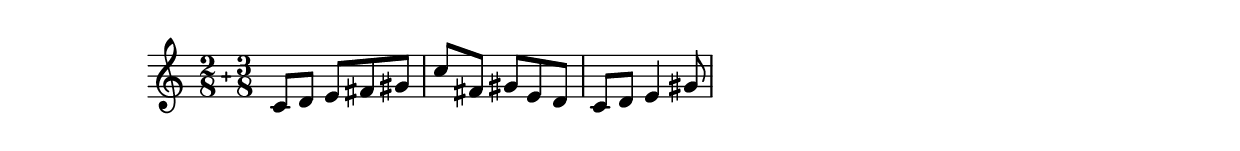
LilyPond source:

%% DO NOT EDIT this file manually; it is automatically
%% generated from LSR http://lsr.dsi.unimi.it
%% Make any changes in LSR itself, or in Documentation/snippets/new/ ,
%% and then run scripts/auxiliar/makelsr.py
%%
%% This file is in the public domain.
\version "2.14.2"

\header {
  lsrtags = "rhythms"

%% Translation of GIT committish: 6977ddc9a3b63ea810eaecb864269c7d847ccf98
 doctitlees = "Indicaciones de compases compuestos"
 texidoces = "
Las indicaciones de compás poco frecuentes como @qq{5/8} se pueden
ejecutar como compases compuestos (p.ej. @qq{3/8 + 2/8}), que combinan
dos o más metros diferentes. LilyPond puede hacer la música de este
tipo fácil de leer e interpretar, imprimiendo explícitamente las
indicaciones de compás compuesto y adaptando el comportamiento
automático de las barras (también se pueden añadir indicaciones
gráficas de la agrupación de compases; véase el fragmento de código
apropiado en la base de datos).

"


%% Translation of GIT committish: 0a868be38a775ecb1ef935b079000cebbc64de40
texidocde = "
Ungerade Taktarten werden (wie etwa \"5/8\") werden oft als zusammengesetzte
Taktarten interpretiert (bspw. \"3/8 + 2/8\"), in welchen zwei oder mehr
Teiltakte unterschieden werden.  LilyPond kann derartige Noten produzieren,
indem entsprechende Taktarten gesetzt werden und die automatische
Bebalkung angepasst wird.

"
  doctitlede = "Zusammengesetzte Taktarten"



%% Translation of GIT committish: 3b125956b08d27ef39cd48bfa3a2f1e1bb2ae8b4
  texidocfr = "
Des métriques telles que @qq{5/8} peuvent s'interpréter sous une forme
décomposée --- @qq{3/8 + 2/8} par exemple --- qui combine plusieurs
métriques.  LilyPond est capable de rendre ce type de notation, plus
facile à lire et à interpréter, en imprimant cette métrique composite
et en adaptant les règles de ligature automatique en conséquence.

"
  doctitlefr = "Métrique décomposée"

  texidoc = "
Odd 20th century time signatures (such as \\\"5/8\\\") can often be
played as compound time signatures (e.g. \\\"3/8 + 2/8\\\"), which
combine two or more inequal metrics. LilyPond can make such music quite
easy to read and play, by explicitly printing the compound time
signatures and adapting the automatic beaming behavior.

"
  doctitle = "Compound time signatures"
} % begin verbatim

#(define ((compound-time one two num) grob)
   (grob-interpret-markup grob
                          (markup #:override '(baseline-skip . 0) #:number
                                  (#:line ((#:column (one num))
                                           #:vcenter "+"
                                           (#:column (two num)))))))

\relative c' {
  \override Staff.TimeSignature #'stencil = #(compound-time "2" "3" "8")
  \time 5/8
  \set Staff.beatStructure = #'(2 3)
  c8 d e fis gis
  c8 fis, gis e d
  c8 d e4 gis8
}
